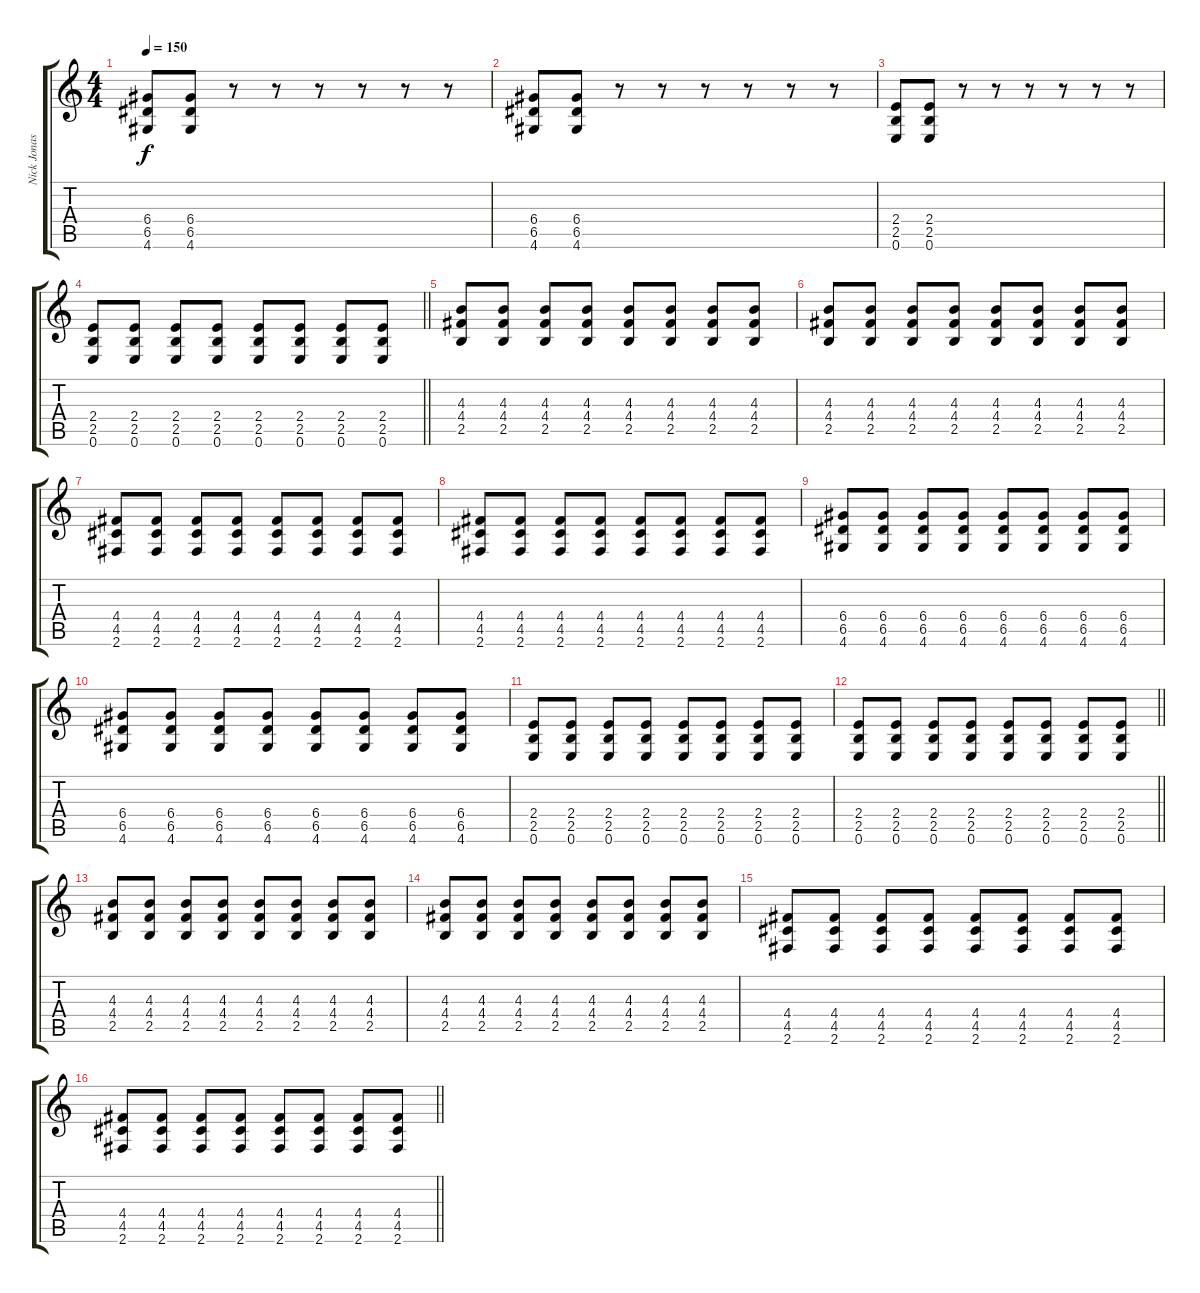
\track ("Nick Jonas (Guitar)" "Nick Jonas") {instrument distortionguitar}
\staff {score tabs}
\tuning (E4 B3 G3 D3 A2 E2) {hide}
\ts (4 4)
\tempo 150
\clef g2
\ks c
(6.4 6.5 4.6).8{dy f} (6.4 6.5 4.6).8 r.8 r.8 r.8 r.8 r.8 r.8 |
(6.4 6.5 4.6).8 (6.4 6.5 4.6).8 r.8 r.8 r.8 r.8 r.8 r.8 |
(2.4 2.5 0.6).8 (2.4 2.5 0.6).8 r.8 r.8 r.8 r.8 r.8 r.8 |
\barLineRight lightlight
(2.4 2.5 0.6).8 (2.4 2.5 0.6).8 (2.4 2.5 0.6).8 (2.4 2.5 0.6).8 (2.4 2.5 0.6).8 (2.4 2.5 0.6).8 (2.4 2.5 0.6).8 (2.4 2.5 0.6).8 |
(4.3 4.4 2.5).8 (4.3 4.4 2.5).8 (4.3 4.4 2.5).8 (4.3 4.4 2.5).8 (4.3 4.4 2.5).8 (4.3 4.4 2.5).8 (4.3 4.4 2.5).8 (4.3 4.4 2.5).8 |
(4.3 4.4 2.5).8 (4.3 4.4 2.5).8 (4.3 4.4 2.5).8 (4.3 4.4 2.5).8 (4.3 4.4 2.5).8 (4.3 4.4 2.5).8 (4.3 4.4 2.5).8 (4.3 4.4 2.5).8 |
(4.4 4.5 2.6).8 (4.4 4.5 2.6).8 (4.4 4.5 2.6).8 (4.4 4.5 2.6).8 (4.4 4.5 2.6).8 (4.4 4.5 2.6).8 (4.4 4.5 2.6).8 (4.4 4.5 2.6).8 |
(4.4 4.5 2.6).8 (4.4 4.5 2.6).8 (4.4 4.5 2.6).8 (4.4 4.5 2.6).8 (4.4 4.5 2.6).8 (4.4 4.5 2.6).8 (4.4 4.5 2.6).8 (4.4 4.5 2.6).8 |
(6.4 6.5 4.6).8 (6.4 6.5 4.6).8 (6.4 6.5 4.6).8 (6.4 6.5 4.6).8 (6.4 6.5 4.6).8 (6.4 6.5 4.6).8 (6.4 6.5 4.6).8 (6.4 6.5 4.6).8 |
(6.4 6.5 4.6).8 (6.4 6.5 4.6).8 (6.4 6.5 4.6).8 (6.4 6.5 4.6).8 (6.4 6.5 4.6).8 (6.4 6.5 4.6).8 (6.4 6.5 4.6).8 (6.4 6.5 4.6).8 |
(2.4 2.5 0.6).8 (2.4 2.5 0.6).8 (2.4 2.5 0.6).8 (2.4 2.5 0.6).8 (2.4 2.5 0.6).8 (2.4 2.5 0.6).8 (2.4 2.5 0.6).8 (2.4 2.5 0.6).8 |
\barLineRight lightlight
(2.4 2.5 0.6).8 (2.4 2.5 0.6).8 (2.4 2.5 0.6).8 (2.4 2.5 0.6).8 (2.4 2.5 0.6).8 (2.4 2.5 0.6).8 (2.4 2.5 0.6).8 (2.4 2.5 0.6).8 |
(4.3 4.4 2.5).8 (4.3 4.4 2.5).8 (4.3 4.4 2.5).8 (4.3 4.4 2.5).8 (4.3 4.4 2.5).8 (4.3 4.4 2.5).8 (4.3 4.4 2.5).8 (4.3 4.4 2.5).8 |
(4.3 4.4 2.5).8 (4.3 4.4 2.5).8 (4.3 4.4 2.5).8 (4.3 4.4 2.5).8 (4.3 4.4 2.5).8 (4.3 4.4 2.5).8 (4.3 4.4 2.5).8 (4.3 4.4 2.5).8 |
(4.4 4.5 2.6).8 (4.4 4.5 2.6).8 (4.4 4.5 2.6).8 (4.4 4.5 2.6).8 (4.4 4.5 2.6).8 (4.4 4.5 2.6).8 (4.4 4.5 2.6).8 (4.4 4.5 2.6).8 |
\barLineRight lightlight
(4.4 4.5 2.6).8 (4.4 4.5 2.6).8 (4.4 4.5 2.6).8 (4.4 4.5 2.6).8 (4.4 4.5 2.6).8 (4.4 4.5 2.6).8 (4.4 4.5 2.6).8 (4.4 4.5 2.6).8
